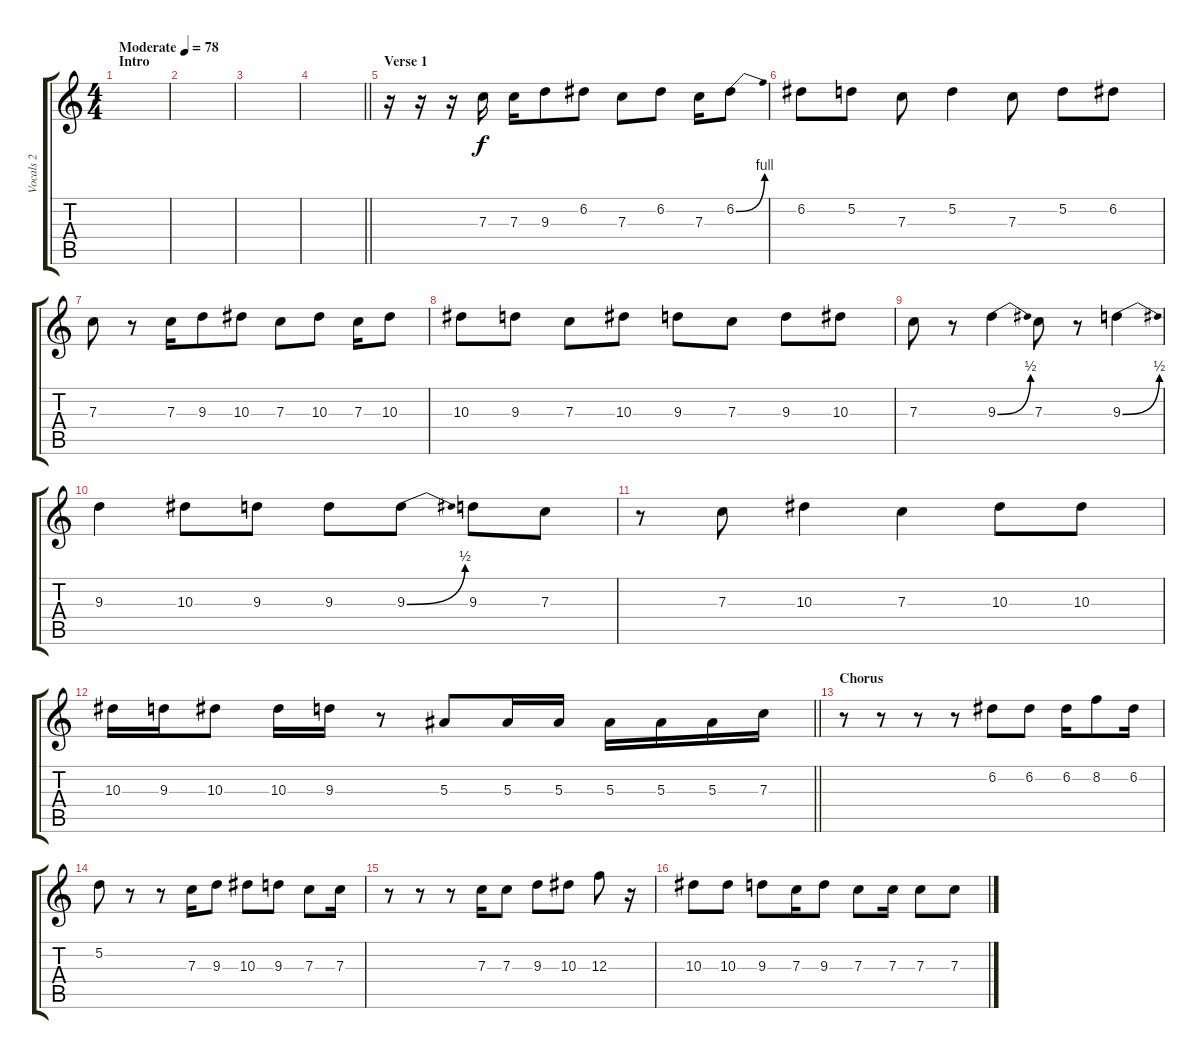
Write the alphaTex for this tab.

\track ("Vocals 2" "Vocals 2") {instrument acousticguitarnylon}
\staff {score tabs}
\tuning (D4 A3 F3 C3 G2 C2) {hide}
\ts (4 4)
\section ("" "Intro")
\tempo (78 "Moderate")
\clef g2
\ks c
|
|
|
\barLineRight lightlight
|
\section ("" "Verse 1")
r.16 r.16 r.16 7.3.16 7.3.16 9.3.8 6.2.8 7.3.8 6.2.8 7.3.16 6.2{be (bend 0 0 60 4)}.8 |
6.2.8 5.2.8 7.3.8 5.2.4 7.3.8 5.2.8 6.2.8 |
7.3.8 r.8 7.3.16 9.3.8 10.3.8 7.3.8 10.3.8 7.3.16 10.3.8 |
10.3.8 9.3.8 7.3.8 10.3.8 9.3.8 7.3.8 9.3.8 10.3.8 |
7.3.8 r.8 9.3{be (bend 0 0 60 2)}.4 7.3.8 r.8 9.3{be (bend 0 0 60 2)}.4 |
9.3.4 10.3.8 9.3.8 9.3.8 9.3{be (bend 0 0 60 2)}.8 9.3.8 7.3.8 |
r.8 7.3.8 10.3.4 7.3.4 10.3.8 10.3.8 |
\barLineRight lightlight
10.3.16 9.3.16 10.3.8 10.3.16 9.3.16 r.8 5.3.8 5.3.16 5.3.16 5.3.16 5.3.16 5.3.16 7.3.16 |
\section ("" "Chorus")
r.8 r.8 r.8 r.8 6.2.8 6.2.8 6.2.16 8.2.8 6.2.16 |
5.2.8 r.8 r.8 7.3.16 9.3.8 10.3.8 9.3.8 7.3.8 7.3.16 |
r.8 r.8 r.8 7.3.16 7.3.8 9.3.8 10.3.8 12.3.8 r.16 |
10.3.8 10.3.8 9.3.8 7.3.16 9.3.8 7.3.8 7.3.16 7.3.8 7.3.8
